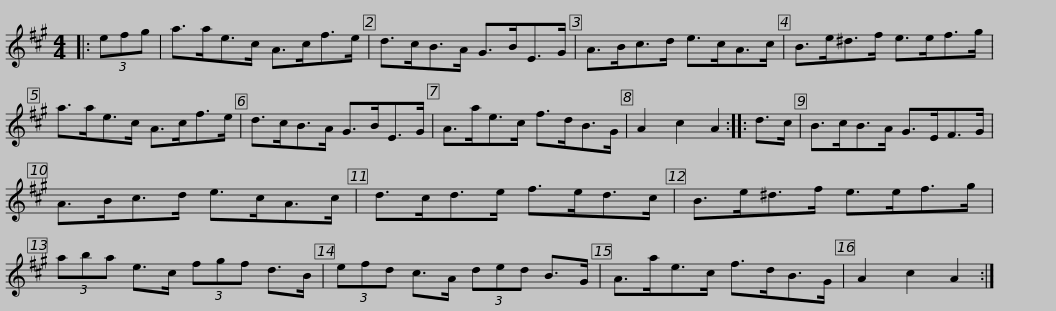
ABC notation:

X:1
L:1/8
M:4/4
I:linebreak $
K:A
V:1 treble
V:1
|: (3efg | a>ae>c A>cf>e | d>cB>A G>BE>G | A>Bc>d e>cA>c | B>e^d>f e>ef>g |$ %5
 a>ae>c A>cf>e | d>cB>A G>BE>G | A>ae>c f>dB>G | A2 c2 A2 :: d>c |$ %10
 B>cB>A G>EF>G | A>Bc>d e>cA>c | d>cd>e f>ed>c | B>e^d>f e>ef>g |$ (3aba e>c (3fgf d>B | %15
 (3efd c>A (3ded B>G | A>ae>c f>dB>G | A2 c2 A2 :| %18
